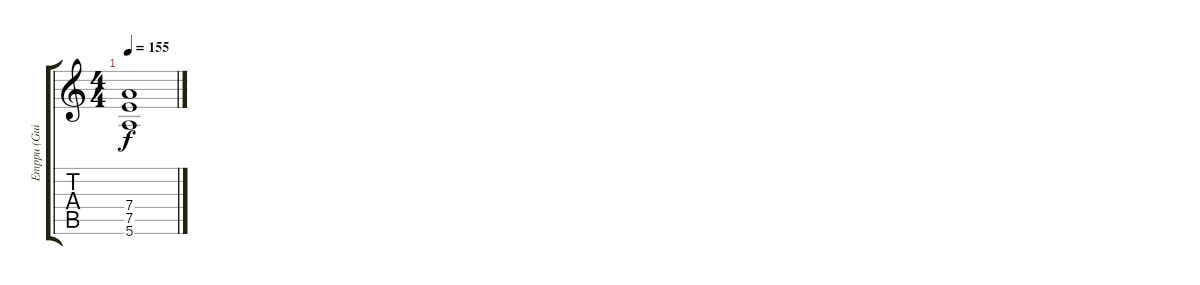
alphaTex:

\track ("Emppu (Guitar)" "Emppu (Gui") {instrument overdrivenguitar}
\staff {score tabs}
\tuning (E4 B3 G3 D3 A2 E2) {hide}
\ts (4 4)
\tempo 155
\clef g2
\ks c
(7.4{t} 7.5{t} 5.6{t}).1{dy f}
